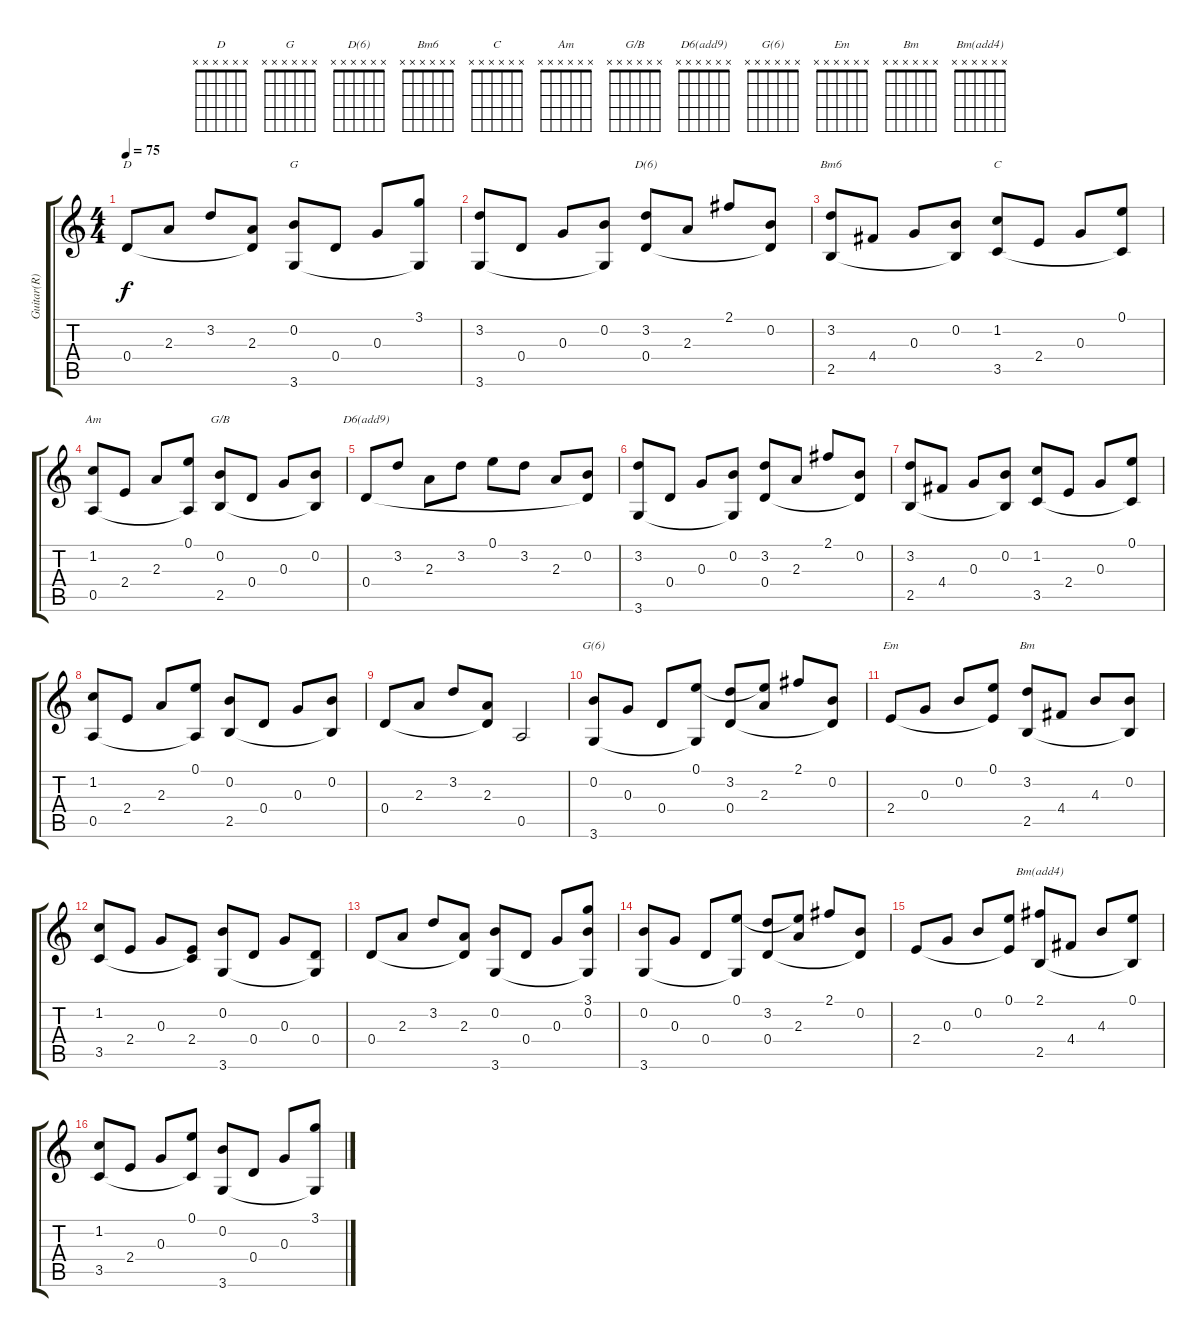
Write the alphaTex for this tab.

\track ("Guitar(R)" "Guitar(R)") {instrument electricguitarjazz}
\staff {score tabs}
\tuning (E4 B3 G3 D3 A2 E2) {hide}
\chord ("D" x x x x x x) {firstfret 0}
\chord ("G" x x x x x x) {firstfret 0}
\chord ("D(6)" x x x x x x) {firstfret 0}
\chord ("Bm6" x x x x x x) {firstfret 0}
\chord ("C" x x x x x x) {firstfret 0}
\chord ("Am" x x x x x x) {firstfret 0}
\chord ("G/B" x x x x x x) {firstfret 0}
\chord ("D6(add9)" x x x x x x) {firstfret 0}
\chord ("G(6)" x x x x x x) {firstfret 0}
\chord ("Em" x x x x x x) {firstfret 0}
\chord ("Bm" x x x x x x) {firstfret 0}
\chord ("Bm(add4)" x x x x x x) {firstfret 0}
\ts (4 4)
\tempo 75
\clef g2
\ks c
0.4.8{ch "D" dy f} 2.3.8 3.2.8 (2.3 0.4{t}).8 (0.2 3.6).8{ch "G"} 0.4.8 0.3.8 (3.1 3.6{t}).8 |
(3.2 3.6).8 0.4.8 0.3.8 (0.2 3.6{t}).8 (3.2 0.4).8{ch "D(6)"} 2.3.8 2.1.8 (0.2 0.4{t}).8 |
(3.2 2.5).8{ch "Bm6"} 4.4.8 0.3.8 (0.2 2.5{t}).8 (1.2 3.5).8{ch "C"} 2.4.8 0.3.8 (0.1 3.5{t}).8 |
(1.2 0.5).8{ch "Am"} 2.4.8 2.3.8 (0.1 0.5{t}).8 (0.2 2.5).8{ch "G/B"} 0.4.8 0.3.8 (0.2 2.5{t}).8 |
0.4.8{ch "D6(add9)"} 3.2.8 2.3.8 3.2.8 0.1.8 3.2.8 2.3.8 (0.2 0.4{t}).8 |
(3.2 3.6).8 0.4.8 0.3.8 (0.2 3.6{t}).8 (3.2 0.4).8 2.3.8 2.1.8 (0.2 0.4{t}).8 |
(3.2 2.5).8 4.4.8 0.3.8 (0.2 2.5{t}).8 (1.2 3.5).8 2.4.8 0.3.8 (0.1 3.5{t}).8 |
(1.2 0.5).8 2.4.8 2.3.8 (0.1 0.5{t}).8 (0.2 2.5).8 0.4.8 0.3.8 (0.2 2.5{t}).8 |
0.4.8 2.3.8 3.2.8 (2.3 0.4{t}).8 0.5.2 |
(0.2 3.6).8{ch "G(6)"} 0.3.8 0.4.8 (0.1 3.6{t}).8 (3.2 0.4).8 (0.1{t} 2.3).8 2.1.8 (0.2 0.4{t}).8 |
2.4.8{ch "Em"} 0.3.8 0.2.8 (0.1 2.4{t}).8 (3.2 2.5).8{ch "Bm"} 4.4.8 4.3.8 (0.2 2.5{t}).8 |
(1.2 3.5).8 2.4.8 0.3.8 (2.4 3.5{t}).8 (0.2 3.6).8 0.4.8 0.3.8 (0.4 3.6{t}).8 |
0.4.8 2.3.8 3.2.8 (2.3 0.4{t}).8 (0.2 3.6).8 0.4.8 0.3.8 (3.1 0.2 3.6{t}).8 |
(0.2 3.6).8 0.3.8 0.4.8 (0.1 3.6{t}).8 (3.2 0.4).8 (0.1{t} 2.3).8 2.1.8 (0.2 0.4{t}).8 |
2.4.8 0.3.8 0.2.8 (0.1 2.4{t}).8 (2.1 2.5).8{ch "Bm(add4)"} 4.4.8 4.3.8 (0.1 2.5{t}).8 |
(1.2 3.5).8 2.4.8 0.3.8 (0.1 3.5{t}).8 (0.2 3.6).8 0.4.8 0.3.8 (3.1 3.6{t}).8
